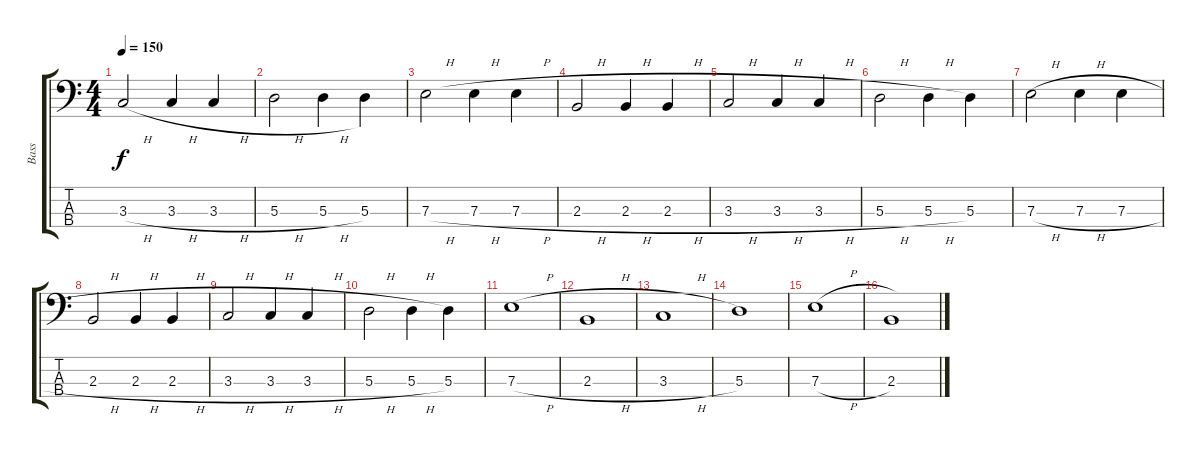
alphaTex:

\track ("Bass" "Bass") {instrument electricbassfinger}
\staff {score tabs}
\tuning (G2 D2 A1 E1) {hide}
\ts (4 4)
\tempo 150
\clef f4
\ks c
3.3{h}.2{dy f} 3.3{h}.4 3.3{h}.4 |
5.3{h}.2 5.3{h}.4 5.3.4 |
7.3{h}.2 7.3{h}.4 7.3{h}.4 |
2.3{h}.2 2.3{h}.4 2.3{h}.4 |
3.3{h}.2 3.3{h}.4 3.3{h}.4 |
5.3{h}.2 5.3{h}.4 5.3.4 |
7.3{h}.2 7.3{h}.4 7.3{h}.4 |
2.3{h}.2 2.3{h}.4 2.3{h}.4 |
3.3{h}.2 3.3{h}.4 3.3{h}.4 |
5.3{h}.2 5.3{h}.4 5.3.4 |
7.3{h}.1 |
2.3{h}.1 |
3.3{h}.1 |
5.3.1 |
7.3{h}.1 |
2.3{h}.1
